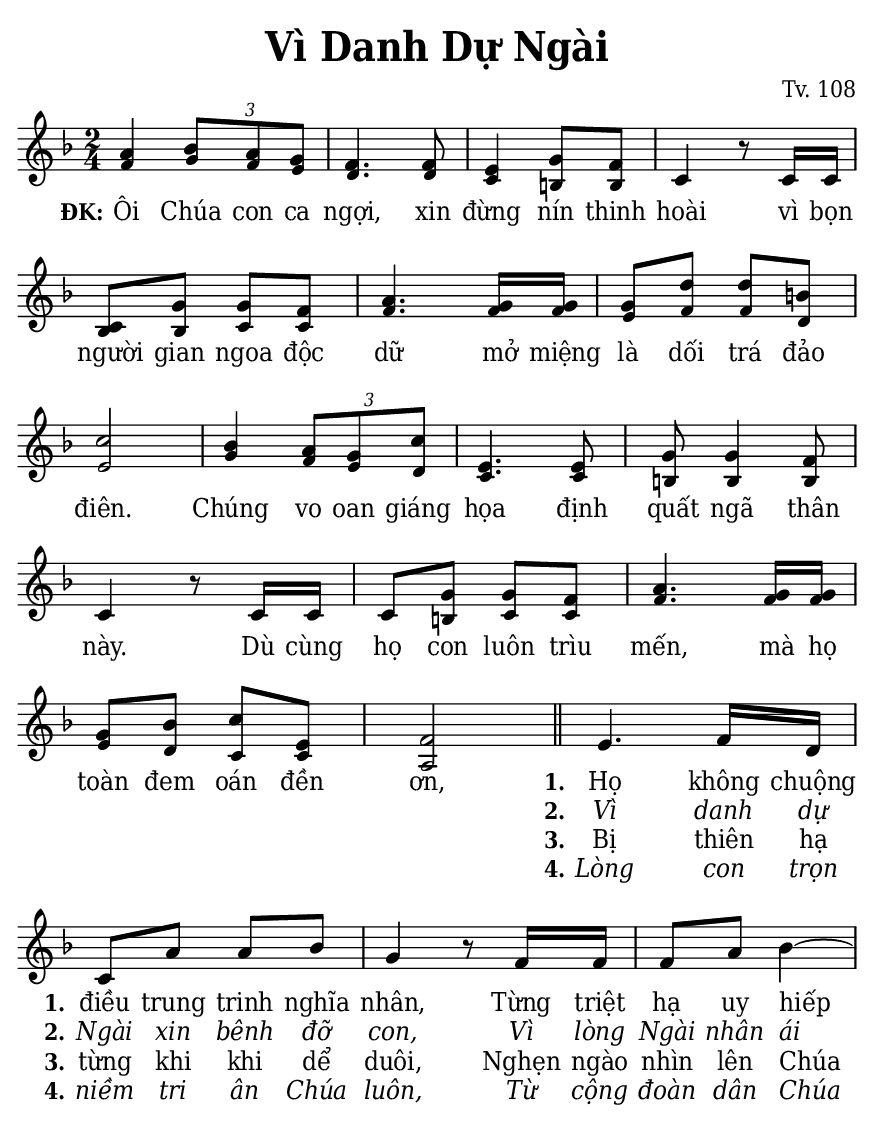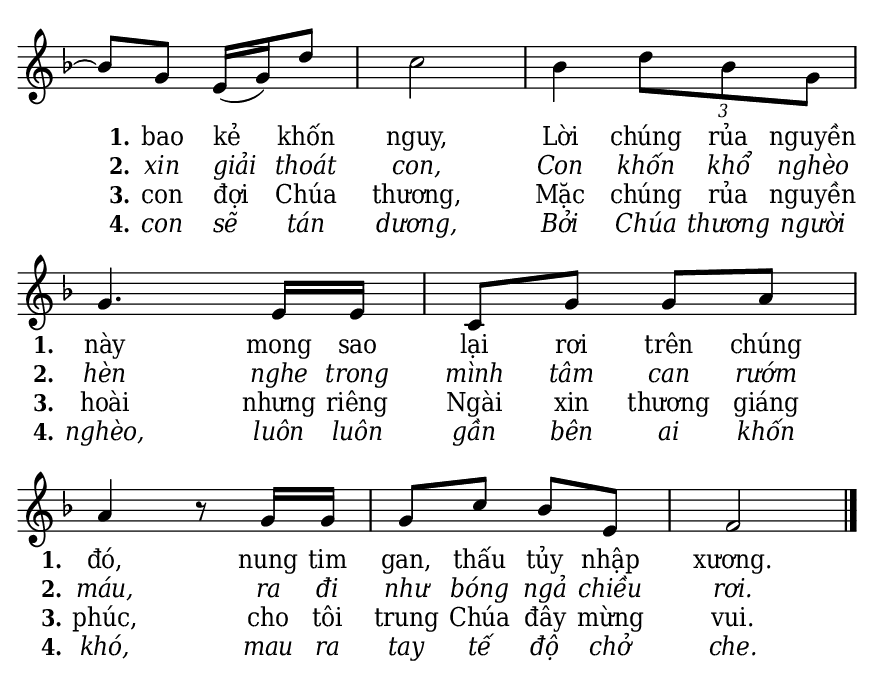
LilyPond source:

% Cài đặt chung\
\version "2.22.1"
\include "english.ly"

\header {
  title = \markup { \fontsize #1 "Vì Danh Dự Ngài" }
  composer = "Tv. 108"
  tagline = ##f
}

% mã nguồn cho những chức năng chưa hỗ trợ trong phiên bản lilypond hiện tại
% cung cấp bởi cộng đồng lilypond khi gửi email đến lilypond-user@gnu.org
% Đổi kích thước nốt cho bè phụ
notBePhu =
#(define-music-function (font-size music) (number? ly:music?)
   (for-some-music
     (lambda (m)
       (if (music-is-of-type? m 'rhythmic-event)
           (begin
             (set! (ly:music-property m 'tweaks)
                   (cons `(font-size . ,font-size)
                         (ly:music-property m 'tweaks)))
             #t)
           #f))
     music)
   music)

% in số phiên khúc trên mỗi dòng
#(define (add-grob-definition grob-name grob-entry)
     (set! all-grob-descriptions
           (cons ((@@ (lily) completize-grob-entry)
                  (cons grob-name grob-entry))
                 all-grob-descriptions)))

#(add-grob-definition
    'StanzaNumberSpanner
    `((direction . ,LEFT)
      (font-series . bold)
      (padding . 1.0)
      (side-axis . ,X)
      (stencil . ,ly:text-interface::print)
      (X-offset . ,ly:side-position-interface::x-aligned-side)
      (Y-extent . ,grob::always-Y-extent-from-stencil)
      (meta . ((class . Spanner)
               (interfaces . (font-interface
                              side-position-interface
                              stanza-number-interface
                              text-interface))))))

\layout {
    \context {
      \Global
      \grobdescriptions #all-grob-descriptions
    }
    \context {
      \Score
      \remove Stanza_number_align_engraver
      \consists
        #(lambda (context)
           (let ((texts '())
                 (syllables '()))
             (make-engraver
              (acknowledgers
               ((stanza-number-interface engraver grob source-engraver)
                  (set! texts (cons grob texts)))
               ((lyric-syllable-interface engraver grob source-engraver)
                  (set! syllables (cons grob syllables))))
              ((stop-translation-timestep engraver)
                 (for-each
                  (lambda (text)
                    (for-each
                     (lambda (syllable)
                       (ly:pointer-group-interface::add-grob
                        text
                        'side-support-elements
                        syllable))
                     syllables))
                  texts)
                 (set! syllables '())))))
    }
    \context {
      \Lyrics
      \remove Stanza_number_engraver
      \consists
        #(lambda (context)
           (let ((text #f)
                 (last-stanza #f))
             (make-engraver
              ((process-music engraver)
                 (let ((stanza (ly:context-property context 'stanza #f)))
                   (if (and stanza (not (equal? stanza last-stanza)))
                       (let ((column (ly:context-property context
'currentCommandColumn)))
                         (set! last-stanza stanza)
                         (if text
                             (ly:spanner-set-bound! text RIGHT column))
                         (set! text (ly:engraver-make-grob engraver
'StanzaNumberSpanner '()))
                         (ly:grob-set-property! text 'text stanza)
                         (ly:spanner-set-bound! text LEFT column)))))
              ((finalize engraver)
                 (if text
                     (let ((column (ly:context-property context
'currentCommandColumn)))
                       (ly:spanner-set-bound! text RIGHT column)))))))
      \override StanzaNumberSpanner.horizon-padding = 10000
    }
}

stanzaReminderOff =
  \temporary \override StanzaNumberSpanner.after-line-breaking =
     #(lambda (grob)
        ;; Can be replaced with (not (first-broken-spanner? grob)) in 2.23.
        (if (let ((siblings (ly:spanner-broken-into (ly:grob-original grob))))
              (and (pair? siblings)
                   (not (eq? grob (car siblings)))))
            (ly:grob-suicide! grob)))

stanzaReminderOn = \undo \stanzaReminderOff
% kết thúc mã nguồn

% Nhạc phiên khúc
nhacPhienKhucSop = \relative c'' {
  a4 \tuplet 3/2 { bf8 a g } |
  f4. f8 |
  e4 g8 f |
  c4 r8 c16 c |
  c8 g' g f |
  a4. g16 g |
  g8 d' d b! |
  c2 |
  bf4 \tuplet 3/2 { a8 g c } |
  e,4. e8 |
  g g4 f8 |
  c4 r8 c16 c |
  c8 g' g f |
  a4. g16 g |
  g8 bf c e, |
  f2 \bar "||"
  
  e4. f16 d |
  c8 a' a bf |
  g4 r8 f16 f |
  f8 a bf4 ~ |
  bf8 g e16 (g) d'8 |
  c2 |
  bf4 \tuplet 3/2 { d8 bf g } |
  g4. e16 e |
  c8 g' g a |
  a4 r8 g16 g |
  g8 c bf e, |
  f2 \bar "|."
}

nhacPhienKhucAlto = \relative c' {
  f4 \tuplet 3/2 { g8 f e } |
  d4. d8 |
  c4 b!8 b |
  c4 r8 c16 c |
  bf8 bf c c |
  f4. f16 f |
  e8 f f d |
  e2 |
  g4 \tuplet 3/2 { f8 e d } |
  c4. c8 |
  b! b4 b8 |
  c4 r8 c16 c |
  c8 b! c c |
  f4. f16 f |
  e8 d c c |
  a2
}

% Lời phiên khúc
loiPhienKhucSop = \lyrics {
  \stanzaReminderOff
  \set stanza = "ĐK:"
  Ôi Chúa con ca ngợi,
  xin đừng nín thinh hoài
  vì bọn người gian ngoa độc dữ
  mở miệng là dối trá đảo điên.
  Chúng vo oan giáng họa
  định quất ngã thân này.
  Dù cùng họ con luôn trìu mến,
  mà họ toàn đem oán đền ơn,
  \stanzaReminderOn
  <<
    {
      \set stanza = "1."
      Họ không chuộng điều trung trinh nghĩa nhân,
      Từng triệt hạ uy hiếp bao kẻ khốn nguy,
      Lời chúng rủa nguyền
      này mong sao lại rơi trên chúng đó,
      nung tim gan, thấu tủy nhập xương.
    }
    \new Lyrics {
	    \set associatedVoice = "beSop"
	    \set stanza = "2."
      \override Lyrics.LyricText.font-shape = #'italic
	    Vì danh dự Ngài xin bênh đỡ con,
	    Vì lòng Ngài nhân ái xin giải thoát con,
	    Con khốn khổ nghèo hèn
	    nghe trong mình tâm can rướm máu,
	    ra đi như bóng ngả chiều rơi.
    }
    \new Lyrics {
	    \set associatedVoice = "beSop"
	    \set stanza = "3."
	    Bị thiên hạ từng khi khi dể duôi,
	    Nghẹn ngào nhìn lên Chúa con đợi Chúa thương,
	    Mặc chúng rủa nguyền hoài
	    nhưng riêng Ngài xin thương giáng phúc,
	    cho tôi trung Chúa đây mừng vui.
    }
    \new Lyrics {
	    \set associatedVoice = "beSop"
	    \set stanza = "4."
      \override Lyrics.LyricText.font-shape = #'italic
	    Lòng con trọn niềm tri ân Chúa luôn,
	    Từ cộng đoàn dân Chúa con sẽ tán dương,
	    Bởi Chúa thương người nghèo,
	    luôn luôn gần bên ai khốn khó,
	    mau ra tay tế độ chở che.
    }
  >>
}

% Dàn trang
\paper {
  #(set-paper-size "a5")
  top-margin = 3\mm
  bottom-margin = 3\mm
  left-margin = 3\mm
  right-margin = 3\mm
  indent = #0
  #(define fonts
	 (make-pango-font-tree "Deja Vu Serif Condensed"
	 		       "Deja Vu Serif Condensed"
			       "Deja Vu Serif Condensed"
			       (/ 20 20)))
  print-page-number = ##f
  system-system-spacing = #'((basic-distance . 0.1) (padding . 3))
  ragged-bottom = ##t
}

TongNhip = {
  \key f \major \time 2/4
  \set Timing.beamExceptions = #'()
  \set Timing.baseMoment = #(ly:make-moment 1/4)
}

\score {
  \new ChoirStaff <<
    \new Staff \with {
        \consists "Merge_rests_engraver"
        printPartCombineTexts = ##f
      }
      <<
      \new Voice \TongNhip \partCombine 
        \nhacPhienKhucSop
        \notBePhu -1 { \nhacPhienKhucAlto }
      \new NullVoice = beSop \nhacPhienKhucSop
      \new Lyrics \lyricsto beSop \loiPhienKhucSop
      >>
  >>
  \layout {
    \override Lyrics.LyricSpace.minimum-distance = #1
    \override Score.BarNumber.break-visibility = ##(#f #f #f)
    \override Score.SpacingSpanner.uniform-stretching = ##t
  } 
}
